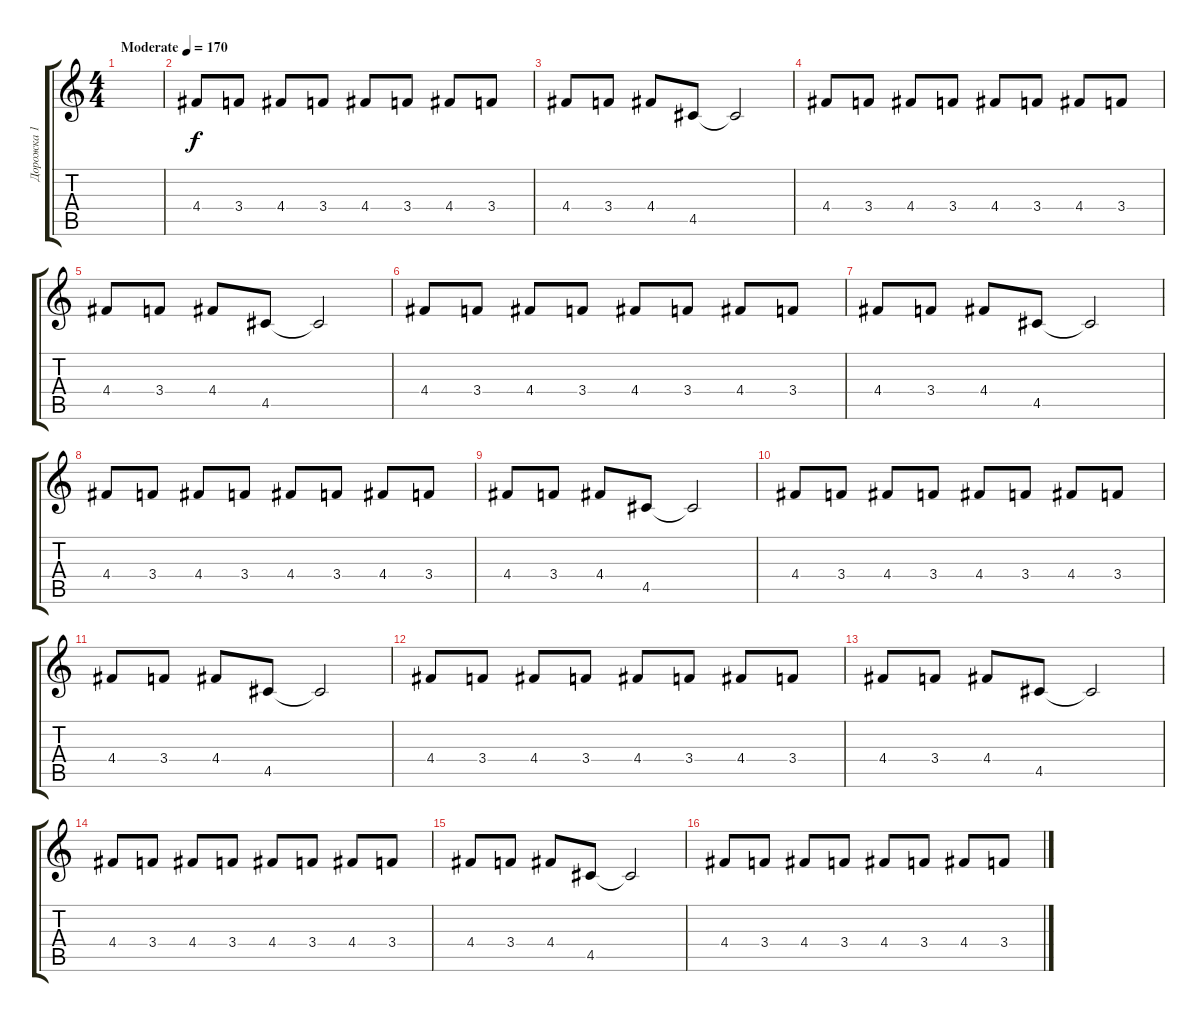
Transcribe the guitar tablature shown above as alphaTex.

\track ("Дорожка 1" "Дорожка 1") {instrument distortionguitar}
\staff {score tabs}
\tuning (E4 B3 G3 D3 A2 E2) {hide}
\ts (4 4)
\tempo (170 "Moderate")
\clef g2
\ks c
|
4.4.8 3.4.8 4.4.8 3.4.8 4.4.8 3.4.8 4.4.8 3.4.8 |
4.4.8 3.4.8 4.4.8 4.5.8 4.5{t}.2 |
4.4.8 3.4.8 4.4.8 3.4.8 4.4.8 3.4.8 4.4.8 3.4.8 |
4.4.8 3.4.8 4.4.8 4.5.8 4.5{t}.2 |
4.4.8 3.4.8 4.4.8 3.4.8 4.4.8 3.4.8 4.4.8 3.4.8 |
4.4.8 3.4.8 4.4.8 4.5.8 4.5{t}.2 |
4.4.8 3.4.8 4.4.8 3.4.8 4.4.8 3.4.8 4.4.8 3.4.8 |
4.4.8 3.4.8 4.4.8 4.5.8 4.5{t}.2 |
4.4.8 3.4.8 4.4.8 3.4.8 4.4.8 3.4.8 4.4.8 3.4.8 |
4.4.8 3.4.8 4.4.8 4.5.8 4.5{t}.2 |
4.4.8 3.4.8 4.4.8 3.4.8 4.4.8 3.4.8 4.4.8 3.4.8 |
4.4.8 3.4.8 4.4.8 4.5.8 4.5{t}.2 |
4.4.8 3.4.8 4.4.8 3.4.8 4.4.8 3.4.8 4.4.8 3.4.8 |
4.4.8 3.4.8 4.4.8 4.5.8 4.5{t}.2 |
4.4.8 3.4.8 4.4.8 3.4.8 4.4.8 3.4.8 4.4.8 3.4.8
